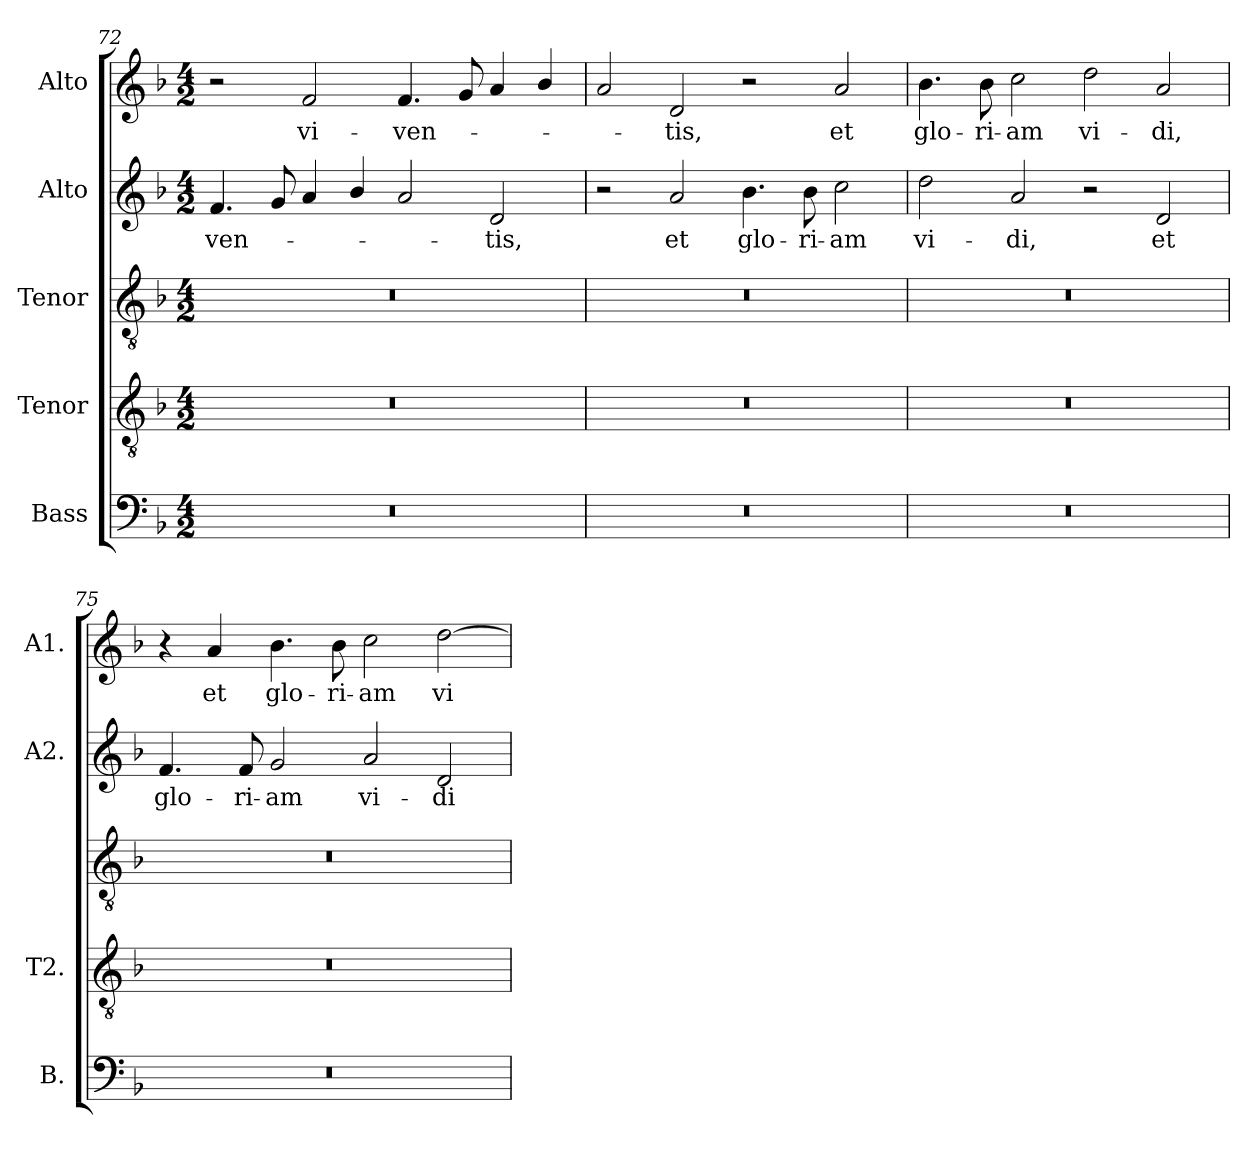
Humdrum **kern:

**kern	**kern	**kern	**kern	**text	**kern	**text
*part5	*part4	*part3	*part2	*part2	*part1	*part1
*staff5	*staff4	*staff3	*staff2	*staff2	*staff1	*staff1
*I"Bass	*I"Tenor	*I"Tenor	*I"Alto	*	*I"Alto	*
*I'B.	*I'T2.	*	*I'A2.	*	*I'A1.	*
*clefF4	*clefGv2	*clefGv2	*clefG2	*	*clefG2	*
*	*ITrd7c12	*ITrd7c12	*	*	*	*
*k[b-]	*k[b-]	*k[b-]	*k[b-]	*	*k[b-]	*
*F:	*F:	*F:	*F:	*	*F:	*
*M4/2	*M4/2	*M4/2	*M4/2	*	*M4/2	*
=72	=72	=72	=72	=72	=72	=72
!LO:N:vis=1	!LO:N:vis=1	!LO:N:vis=1	!	!	!	!
!	!	!	!	!LO:LY:b:color=#000000	!	!
0r	0r	0r	4.fi/	-ven-	2r	.
.	.	.	8gi/	.	.	.
!	!	!	!	!	!	!LO:LY:b:color=#000000
.	.	.	4ai/	.	2fi/	vi-
.	.	.	4b-i/	.	.	.
!	!	!	!	!	!	!LO:LY:b:color=#000000
.	.	.	2ai/	.	4.fi/	-ven-
.	.	.	.	.	8gi/	.
!	!	!	!	!LO:LY:b:color=#000000	!	!
.	.	.	2di/	-tis,	4ai/	.
.	.	.	.	.	4b-i/	.
=73	=73	=73	=73	=73	=73	=73
!LO:N:vis=1	!LO:N:vis=1	!LO:N:vis=1	!	!	!	!
0r	0r	0r	2r	.	2ai/	.
!	!	!	!	!LO:LY:b:color=#000000	!	!
!	!	!	!	!	!	!LO:LY:b:color=#000000
.	.	.	2ai/	et	2di/	-tis,
!	!	!	!	!LO:LY:b:color=#000000	!	!
.	.	.	4.b-i\	glo-	2r	.
!	!	!	!	!LO:LY:b:color=#000000	!	!
.	.	.	8b-i\	-ri-	.	.
!	!	!	!	!LO:LY:b:color=#000000	!	!
!	!	!	!	!	!	!LO:LY:b:color=#000000
.	.	.	2cci\	-am	2ai/	et
!!LO:LB:g=z
=74	=74	=74	=74	=74	=74	=74
!LO:N:vis=1	!LO:N:vis=1	!LO:N:vis=1	!	!	!	!
!	!	!	!	!LO:LY:b:color=#000000	!	!
!	!	!	!	!	!	!LO:LY:b:color=#000000
0r	0r	0r	2ddi\	vi-	4.b-i\	glo-
!	!	!	!	!	!	!LO:LY:b:color=#000000
.	.	.	.	.	8b-i\	-ri-
!	!	!	!	!LO:LY:b:color=#000000	!	!
!	!	!	!	!	!	!LO:LY:b:color=#000000
.	.	.	2ai/	-di,	2cci\	-am
!	!	!	!	!	!	!LO:LY:b:color=#000000
.	.	.	2r	.	2ddi\	vi-
!	!	!	!	!LO:LY:b:color=#000000	!	!
!	!	!	!	!	!	!LO:LY:b:color=#000000
.	.	.	2di/	et	2ai/	-di,
=75	=75	=75	=75	=75	=75	=75
!LO:N:vis=1	!LO:N:vis=1	!LO:N:vis=1	!	!	!	!
!	!	!	!	!LO:LY:b:color=#000000	!	!
0r	0r	0r	4.fi/	glo-	4r	.
!	!	!	!	!	!	!LO:LY:b:color=#000000
.	.	.	.	.	4ai/	et
!	!	!	!	!LO:LY:b:color=#000000	!	!
.	.	.	8fi/	-ri-	.	.
!	!	!	!	!LO:LY:b:color=#000000	!	!
!	!	!	!	!	!	!LO:LY:b:color=#000000
.	.	.	2gi/	-am	4.b-i\	glo-
!	!	!	!	!	!	!LO:LY:b:color=#000000
.	.	.	.	.	8b-i\	-ri-
!	!	!	!	!LO:LY:b:color=#000000	!	!
!	!	!	!	!	!	!LO:LY:b:color=#000000
.	.	.	2ai/	vi-	2cci\	-am
!	!	!	!	!LO:LY:b:color=#000000	!	!
!	!	!	!	!	!	!LO:LY:b:color=#000000
.	.	.	2di/	-di	[2ddi\	vi-
=	=	=	=	=	=	=
*-	*-	*-	*-	*-	*-	*-
